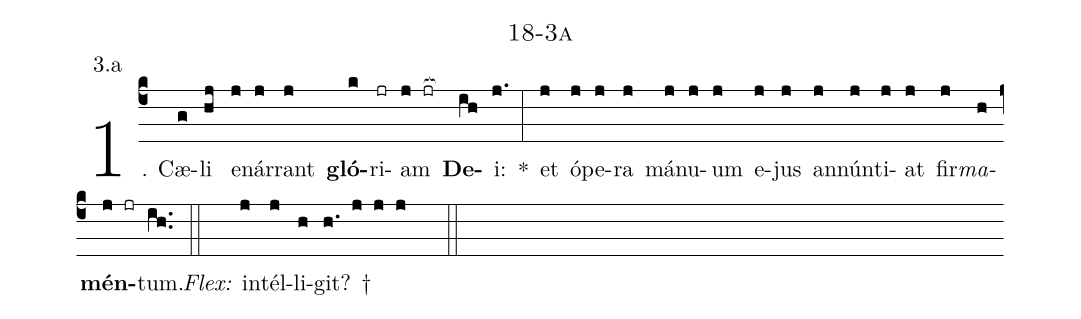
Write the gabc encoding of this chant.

name: 18-3a;
annotation: 3.a;
%%
(c4)1. Cæ(g)li(hj) e(j)nár(j)rant(j) <b>gló</b>(k)ri(jr)am(j jr[ocb:1{]) <b>De</b>(ih[ocb:0}])i:(j.) *(:) et(j) ó(j)pe(j)ra(j) má(j)nu(j)um(j) e(j)jus(j) an(j)nún(j)ti(j)at(j) fir(j)<i>ma</i>(h)<b>mén</b>(j jr)tum.(ih..) (::)
<i>Flex:</i>()  in(j)tél(j)li(h)git? †(h. j j j  ::)
